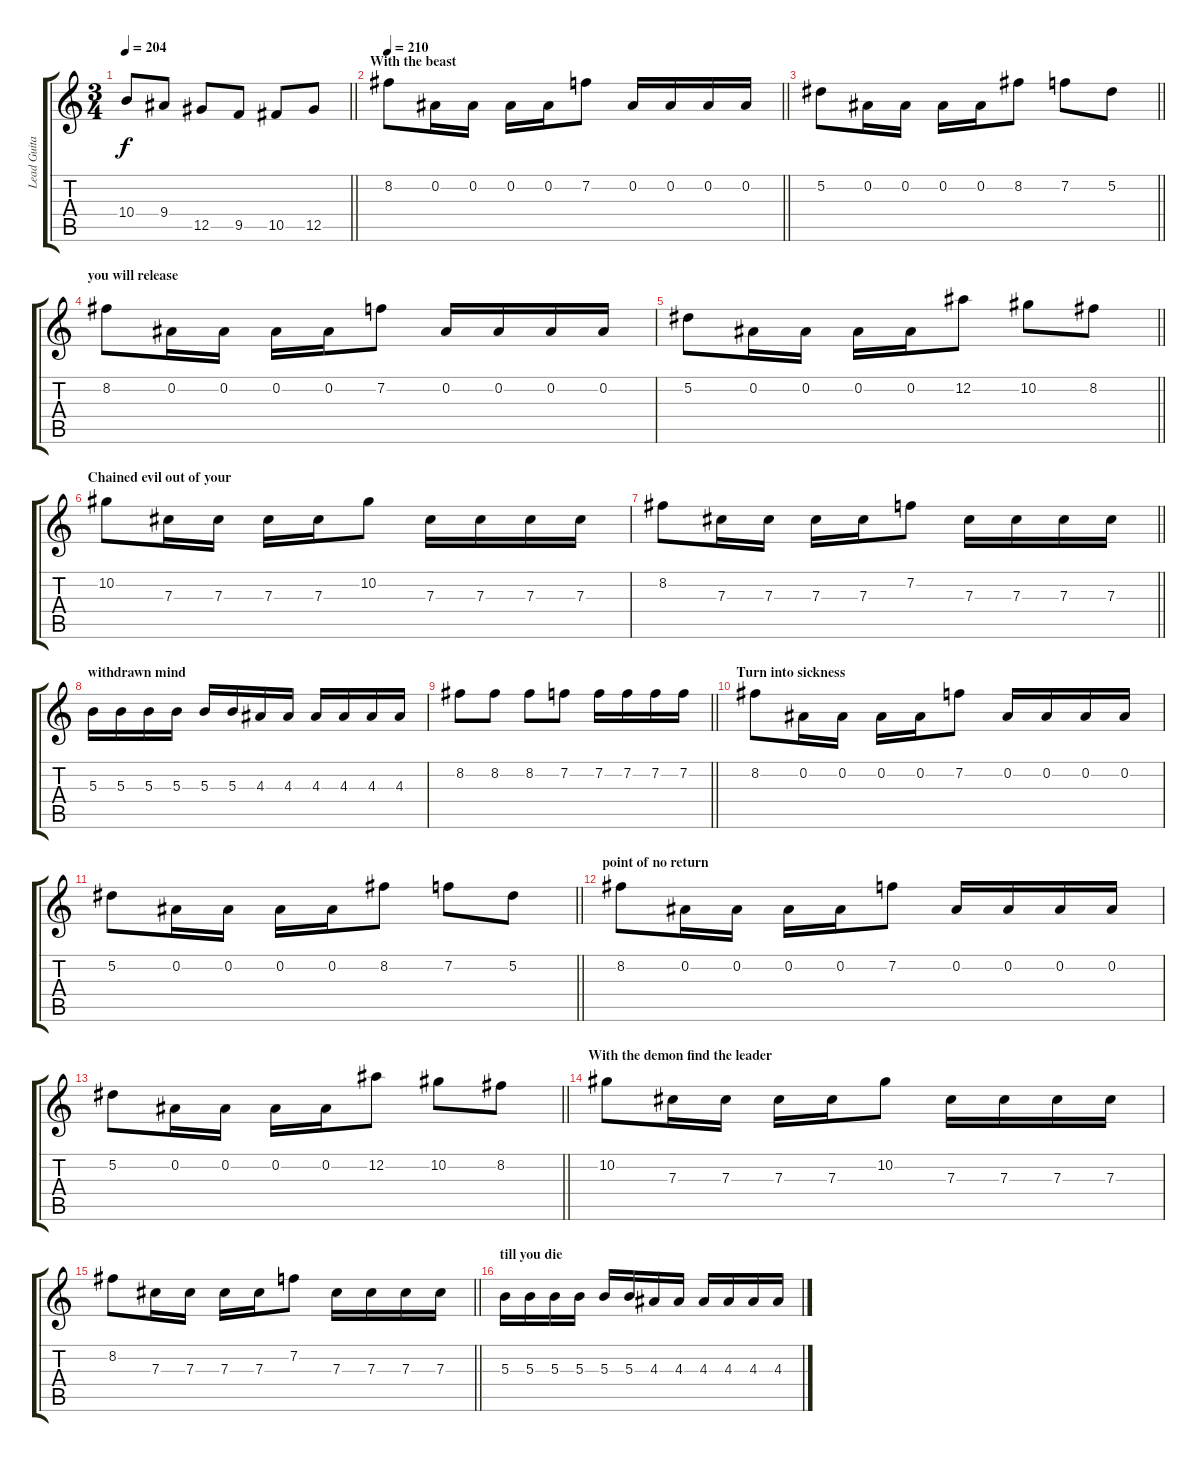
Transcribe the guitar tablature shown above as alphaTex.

\track ("Lead Guitar" "Lead Guita") {instrument distortionguitar}
\staff {score tabs}
\tuning (Eb4 Bb3 Gb3 Db3 Ab2 Eb2) {hide}
\ts (3 4)
\tempo 204
\clef g2
\barLineRight lightlight
\ks c
10.4.8{dy f} 9.4.8 12.5.8 9.5.8 10.5.8 12.5.8 |
\section ("" "With the beast ")
\tempo 210
\barLineRight lightlight
8.2.8 0.2.16 0.2.16 0.2.16 0.2.16 7.2.8 0.2.16 0.2.16 0.2.16 0.2.16 |
\barLineRight lightlight
5.2.8 0.2.16 0.2.16 0.2.16 0.2.16 8.2.8 7.2.8 5.2.8 |
\section ("" "you will release")
8.2.8 0.2.16 0.2.16 0.2.16 0.2.16 7.2.8 0.2.16 0.2.16 0.2.16 0.2.16 |
\barLineRight lightlight
5.2.8 0.2.16 0.2.16 0.2.16 0.2.16 12.2.8 10.2.8 8.2.8 |
\section ("" "Chained evil out of your ")
10.2.8 7.3.16 7.3.16 7.3.16 7.3.16 10.2.8 7.3.16 7.3.16 7.3.16 7.3.16 |
\barLineRight lightlight
8.2.8 7.3.16 7.3.16 7.3.16 7.3.16 7.2.8 7.3.16 7.3.16 7.3.16 7.3.16 |
\section ("" "withdrawn mind")
5.3.16 5.3.16 5.3.16 5.3.16 5.3.16 5.3.16 4.3.16 4.3.16 4.3.16 4.3.16 4.3.16 4.3.16 |
\barLineRight lightlight
8.2.8 8.2.8 8.2.8 7.2.8 7.2.16 7.2.16 7.2.16 7.2.16 |
\section ("" "Turn into sickness ")
8.2.8 0.2.16 0.2.16 0.2.16 0.2.16 7.2.8 0.2.16 0.2.16 0.2.16 0.2.16 |
\barLineRight lightlight
5.2.8 0.2.16 0.2.16 0.2.16 0.2.16 8.2.8 7.2.8 5.2.8 |
\section ("" "point of no return")
8.2.8 0.2.16 0.2.16 0.2.16 0.2.16 7.2.8 0.2.16 0.2.16 0.2.16 0.2.16 |
\barLineRight lightlight
5.2.8 0.2.16 0.2.16 0.2.16 0.2.16 12.2.8 10.2.8 8.2.8 |
\section ("" "With the demon find the leader ")
10.2.8 7.3.16 7.3.16 7.3.16 7.3.16 10.2.8 7.3.16 7.3.16 7.3.16 7.3.16 |
\barLineRight lightlight
8.2.8 7.3.16 7.3.16 7.3.16 7.3.16 7.2.8 7.3.16 7.3.16 7.3.16 7.3.16 |
\section ("" "till you die")
5.3.16 5.3.16 5.3.16 5.3.16 5.3.16 5.3.16 4.3.16 4.3.16 4.3.16 4.3.16 4.3.16 4.3.16
